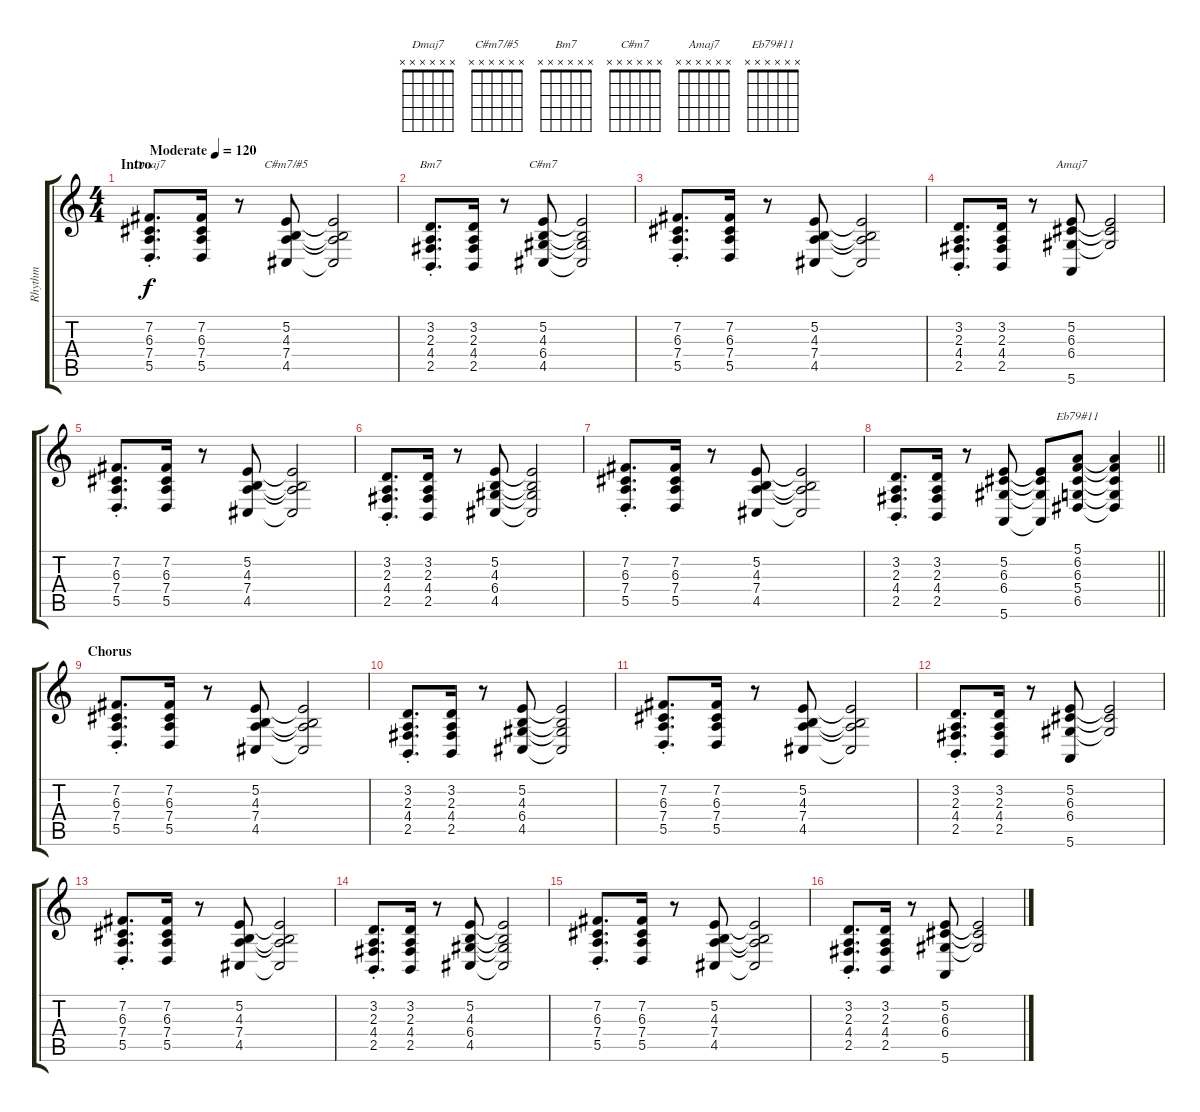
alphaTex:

\track ("Rhythm " "Rhythm ") {instrument electricpiano1}
\staff {score tabs}
\tuning (E4 B3 G3 D3 A2 E2) {hide}
\chord ("Dmaj7" x x x x x x)
\chord ("C#m7/#5" x x x x x x)
\chord ("Bm7" x x x x x x)
\chord ("C#m7" x x x x x x)
\chord ("Amaj7" x x x x x x)
\chord ("Eb79#11" x x x x x x)
\ts (4 4)
\section ("" "Intro")
\tempo (120 "Moderate")
\clef g2
\ks c
(7.2{st} 6.3{st} 7.4{st} 5.5{st}).8{d ch "Dmaj7" dy f instrument electricpiano1} (7.2 6.3 7.4 5.5).16 r.8 (5.2 4.3 7.4 4.5).8{ch "C#m7/#5"} (5.2{t} 4.3{t} 7.4{t} 4.5{t}).2 |
(3.2{st} 2.3{st} 4.4{st} 2.5{st}).8{d ch "Bm7"} (3.2 2.3 4.4 2.5).16 r.8 (5.2 4.3 6.4 4.5).8{ch "C#m7"} (5.2{t} 4.3{t} 6.4{t} 4.5{t}).2 |
(7.2{st} 6.3{st} 7.4{st} 5.5{st}).8{d} (7.2 6.3 7.4 5.5).16 r.8 (5.2 4.3 7.4 4.5).8 (5.2{t} 4.3{t} 7.4{t} 4.5{t}).2 |
(3.2{st} 2.3{st} 4.4{st} 2.5{st}).8{d} (3.2 2.3 4.4 2.5).16 r.8 (5.2 6.3 6.4 5.6).8{ch "Amaj7"} (5.2{t} 6.3{t} 6.4{t}).2 |
(7.2{st} 6.3{st} 7.4{st} 5.5{st}).8{d} (7.2 6.3 7.4 5.5).16 r.8 (5.2 4.3 7.4 4.5).8 (5.2{t} 4.3{t} 7.4{t} 4.5{t}).2 |
(3.2{st} 2.3{st} 4.4{st} 2.5{st}).8{d} (3.2 2.3 4.4 2.5).16 r.8 (5.2 4.3 6.4 4.5).8 (5.2{t} 4.3{t} 6.4{t} 4.5{t}).2 |
(7.2{st} 6.3{st} 7.4{st} 5.5{st}).8{d} (7.2 6.3 7.4 5.5).16 r.8 (5.2 4.3 7.4 4.5).8 (5.2{t} 4.3{t} 7.4{t} 4.5{t}).2 |
\barLineRight lightlight
(3.2{st} 2.3{st} 4.4{st} 2.5{st}).8{d} (3.2 2.3 4.4 2.5).16 r.8 (5.2 6.3 6.4 5.6).8 (5.2{t} 6.3{t} 6.4{t} 5.6{t}).8 (5.1 6.2 6.3 5.4 6.5).8{ch "Eb79#11"} (5.1{t} 6.2{t} 6.3{t} 5.4{t} 6.5{t}).4 |
\section ("" "Chorus")
(7.2{st} 6.3{st} 7.4{st} 5.5{st}).8{d} (7.2 6.3 7.4 5.5).16 r.8 (5.2 4.3 7.4 4.5).8 (5.2{t} 4.3{t} 7.4{t} 4.5{t}).2 |
(3.2{st} 2.3{st} 4.4{st} 2.5{st}).8{d} (3.2 2.3 4.4 2.5).16 r.8 (5.2 4.3 6.4 4.5).8 (5.2{t} 4.3{t} 6.4{t} 4.5{t}).2 |
(7.2{st} 6.3{st} 7.4{st} 5.5{st}).8{d} (7.2 6.3 7.4 5.5).16 r.8 (5.2 4.3 7.4 4.5).8 (5.2{t} 4.3{t} 7.4{t} 4.5{t}).2 |
(3.2{st} 2.3{st} 4.4{st} 2.5{st}).8{d} (3.2 2.3 4.4 2.5).16 r.8 (5.2 6.3 6.4 5.6).8 (5.2{t} 6.3{t} 6.4{t}).2 |
(7.2{st} 6.3{st} 7.4{st} 5.5{st}).8{d} (7.2 6.3 7.4 5.5).16 r.8 (5.2 4.3 7.4 4.5).8 (5.2{t} 4.3{t} 7.4{t} 4.5{t}).2 |
(3.2{st} 2.3{st} 4.4{st} 2.5{st}).8{d} (3.2 2.3 4.4 2.5).16 r.8 (5.2 4.3 6.4 4.5).8 (5.2{t} 4.3{t} 6.4{t} 4.5{t}).2 |
(7.2{st} 6.3{st} 7.4{st} 5.5{st}).8{d} (7.2 6.3 7.4 5.5).16 r.8 (5.2 4.3 7.4 4.5).8 (5.2{t} 4.3{t} 7.4{t} 4.5{t}).2 |
(3.2{st} 2.3{st} 4.4{st} 2.5{st}).8{d} (3.2 2.3 4.4 2.5).16 r.8 (5.2 6.3 6.4 5.6).8 (5.2{t} 6.3{t} 6.4{t}).2
